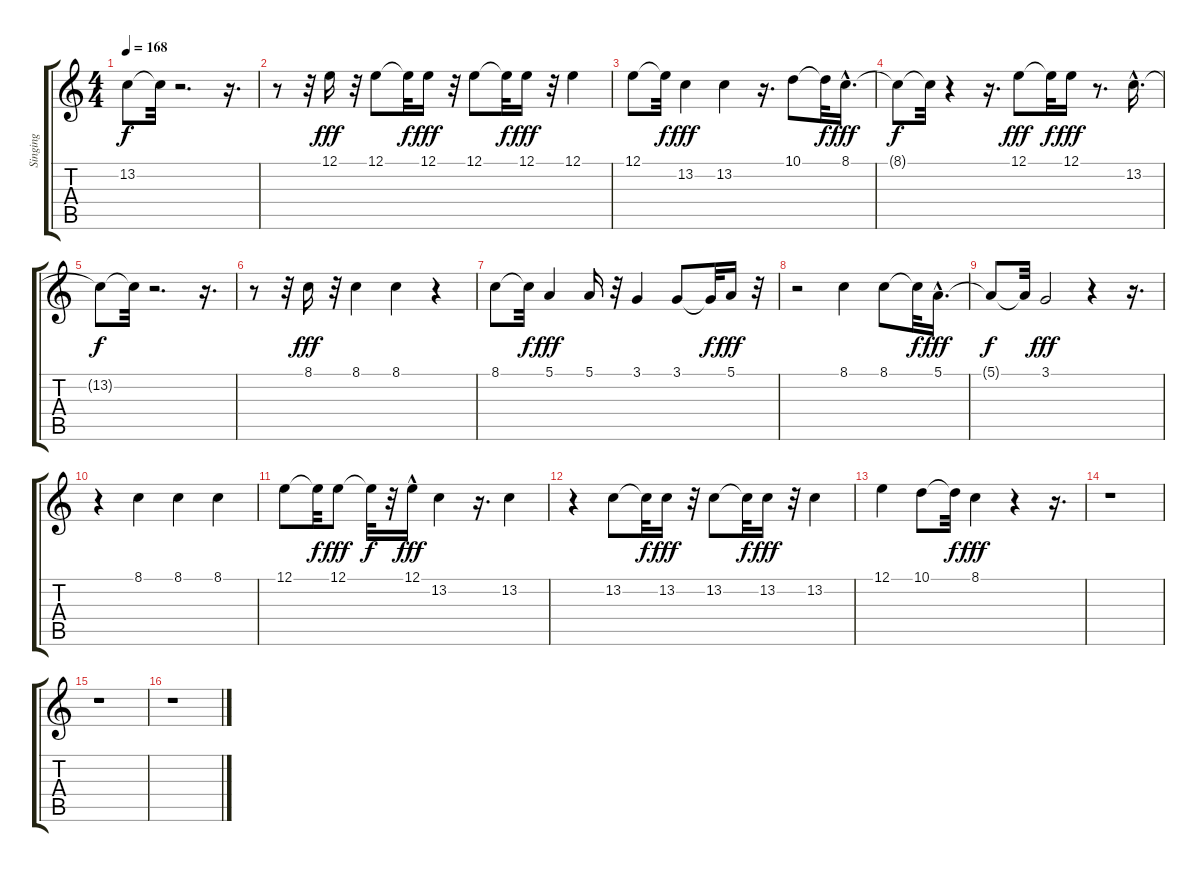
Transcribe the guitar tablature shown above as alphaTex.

\track ("Singing" "Singing") {instrument lead6voice}
\staff {score tabs}
\tuning (E4 B3 G3 D3 A2 E2) {hide}
\ts (4 4)
\tempo 168
\clef g2
\ks c
13.2{t}.8{dy f} 13.2{t}.32 r.2{d} r.16{d} |
r.8 r.32 12.1.16{dy fff} r.32 12.1.8 12.1{t}.32{dy f} 12.1.16{dy fff} r.32 12.1.8 12.1{t}.32{dy f} 12.1.16{dy fff} r.32 12.1.4 |
12.1.8 12.1{t}.32{dy f} 13.2.4{dy fff} 13.2.4 r.16{d} 10.1.8 10.1{t}.32{dy f} 8.1{hac}.16{d dy fff} |
8.1{t}.8{dy f} 8.1{t}.32 r.4 r.16{d} 12.1.8{dy fff} 12.1{t}.32{dy f} 12.1.16{dy fff} r.8{d} 13.2{hac}.16{d} |
13.2{t}.8{dy f} 13.2{t}.32 r.2{d} r.16{d} |
r.8 r.32 8.1.16{dy fff} r.32 8.1.4 8.1.4 r.4 |
8.1.8 8.1{t}.32{dy f} 5.1.4{dy fff} 5.1.16 r.32 3.1.4 3.1.8 3.1{t}.32{dy f} 5.1.16{dy fff} r.32 |
r.2 8.1.4 8.1.8 8.1{t}.32{dy f} 5.1{hac}.16{d dy fff} |
5.1{t}.8{dy f} 5.1{t}.32 3.1.2{dy fff} r.4 r.16{d} |
r.4 8.1.4 8.1.4 8.1.4 |
12.1.8 12.1{t}.32{dy f} 12.1.8{dy fff} 12.1{t}.32{dy f} r.32 12.1{hac}.16{dy fff} 13.2.4 r.16{d} 13.2.4 |
r.4 13.2.8 13.2{t}.32{dy f} 13.2.16{dy fff} r.32 13.2.8 13.2{t}.32{dy f} 13.2.16{dy fff} r.32 13.2.4 |
12.1.4 10.1.8 10.1{t}.32{dy f} 8.1.4{dy fff} r.4 r.16{d} |
r.1 |
r.1 |
r.1
